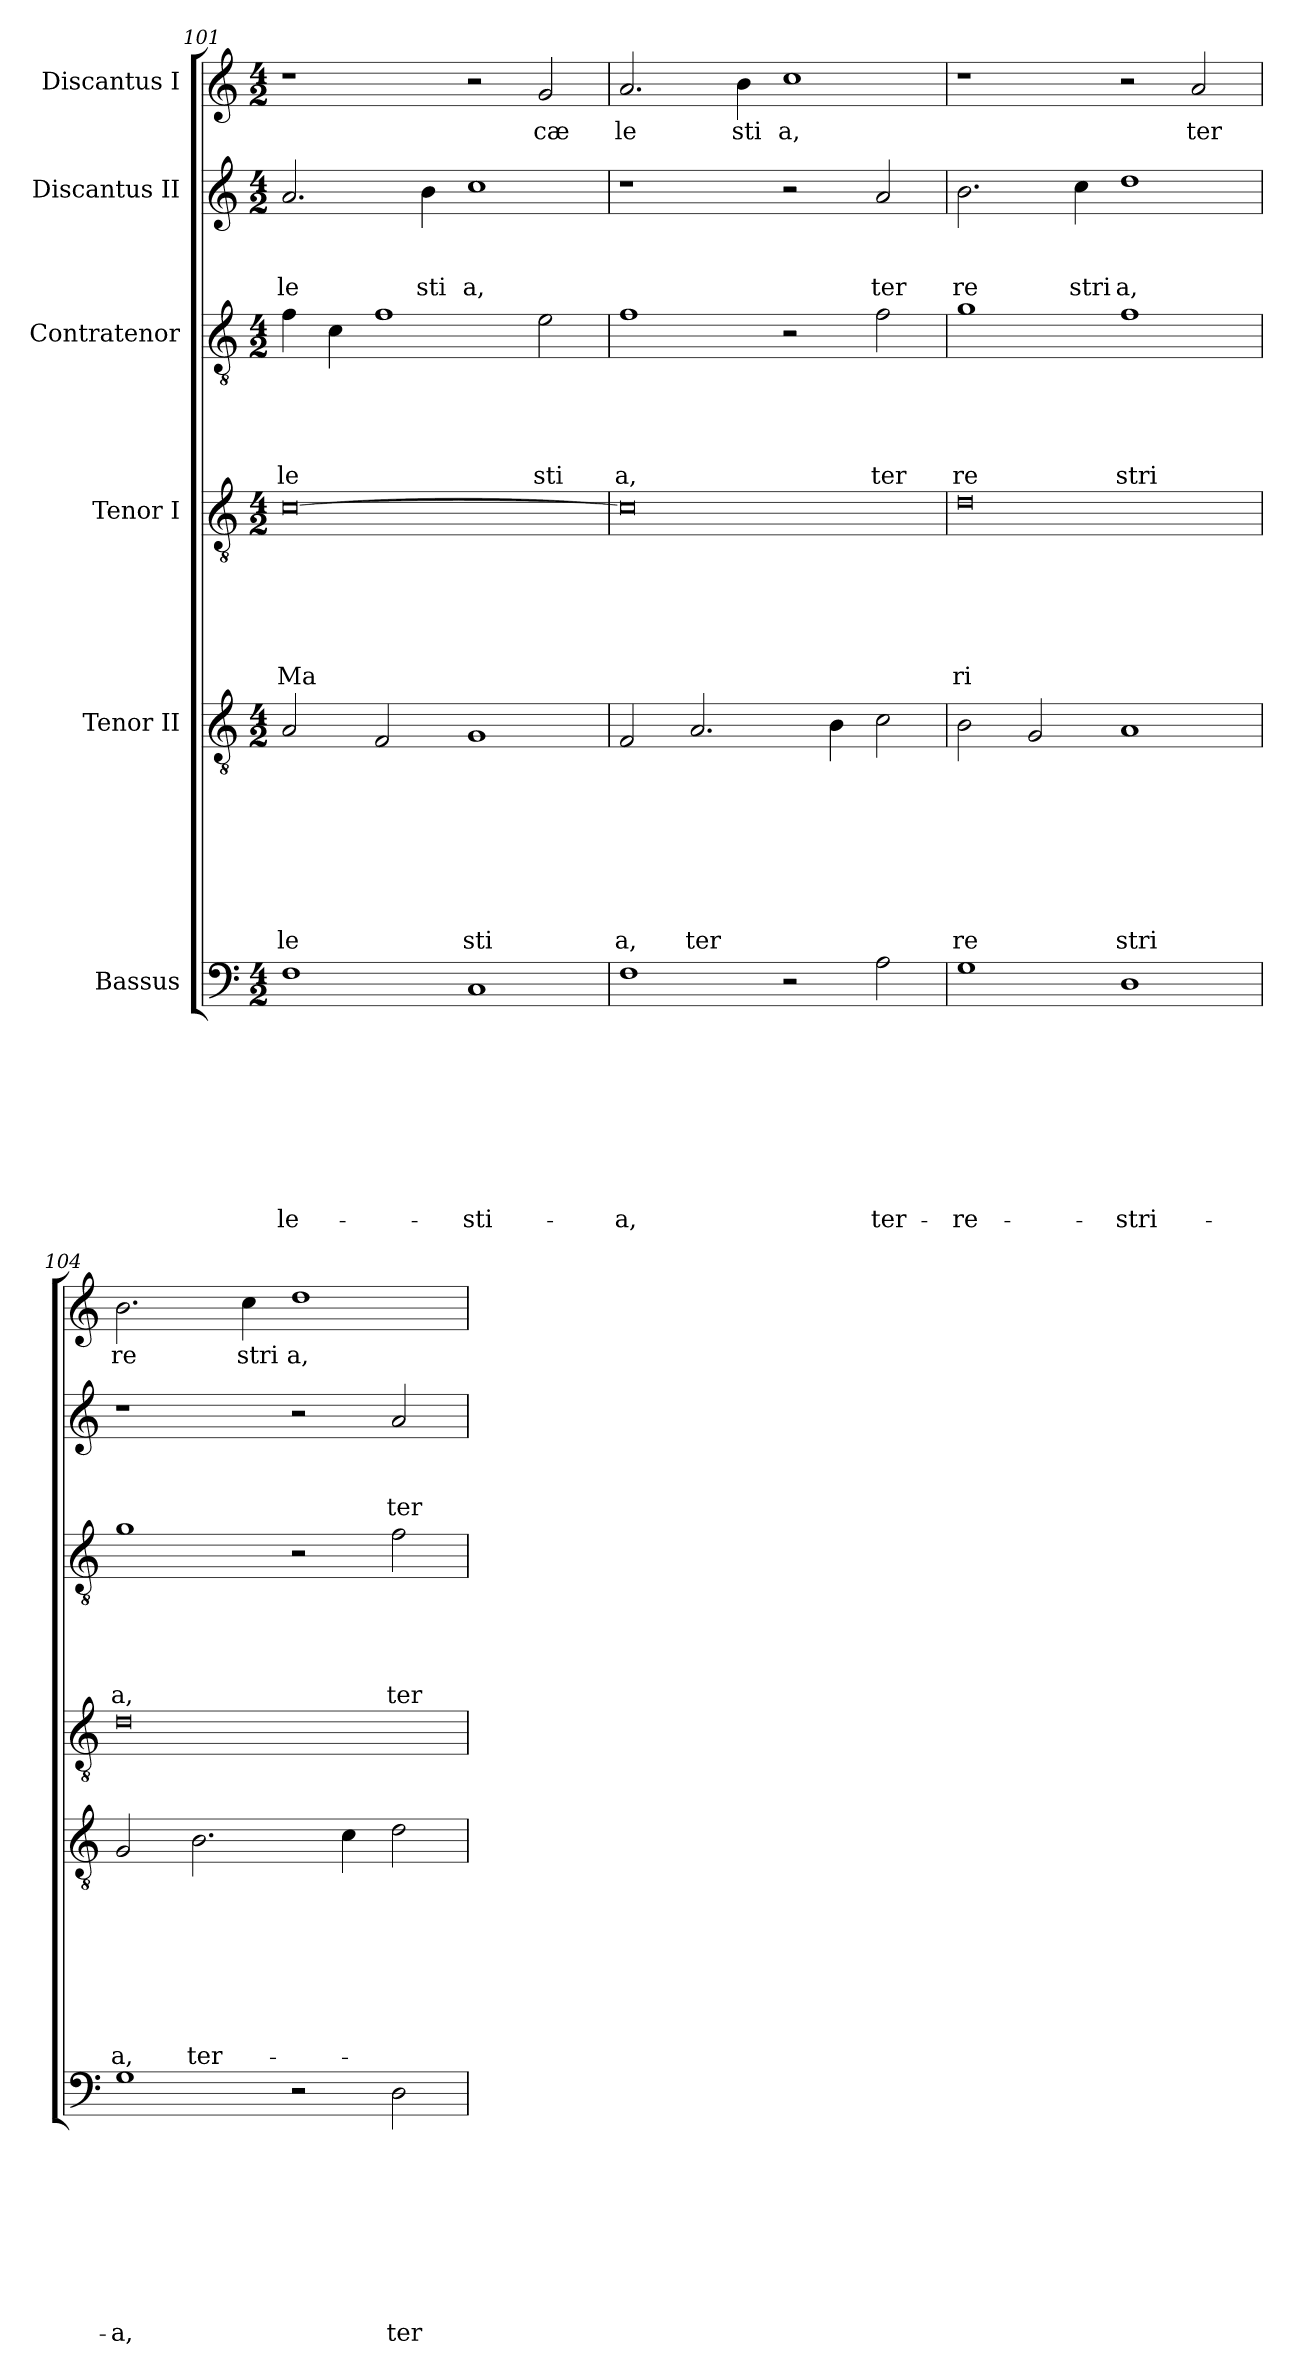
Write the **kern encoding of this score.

**kern	**text	**text	**text	**text	**text	**text	**text	**text	**text	**kern	**text	**text	**text	**text	**text	**text	**text	**text	**kern	**text	**text	**text	**text	**text	**text	**kern	**text	**text	**text	**text	**text	**kern	**text	**text	**text	**kern	**text
*part6	*part6	*part6	*part6	*part6	*part6	*part6	*part6	*part6	*part6	*part5	*part5	*part5	*part5	*part5	*part5	*part5	*part5	*part5	*part4	*part4	*part4	*part4	*part4	*part4	*part4	*part3	*part3	*part3	*part3	*part3	*part3	*part2	*part2	*part2	*part2	*part1	*part1
*staff6	*staff6	*staff6	*staff6	*staff6	*staff6	*staff6	*staff6	*staff6	*staff6	*staff5	*staff5	*staff5	*staff5	*staff5	*staff5	*staff5	*staff5	*staff5	*staff4	*staff4	*staff4	*staff4	*staff4	*staff4	*staff4	*staff3	*staff3	*staff3	*staff3	*staff3	*staff3	*staff2	*staff2	*staff2	*staff2	*staff1	*staff1
*I"Bassus	*	*	*	*	*	*	*	*	*	*I"Tenor II	*	*	*	*	*	*	*	*	*I"Tenor I	*	*	*	*	*	*	*I"Contratenor	*	*	*	*	*	*I"Discantus II	*	*	*	*I"Discantus I	*
*clefF4	*	*	*	*	*	*	*	*	*	*clefGv2	*	*	*	*	*	*	*	*	*clefGv2	*	*	*	*	*	*	*clefGv2	*	*	*	*	*	*clefG2	*	*	*	*clefG2	*
*k[]	*	*	*	*	*	*	*	*	*	*k[]	*	*	*	*	*	*	*	*	*k[]	*	*	*	*	*	*	*k[]	*	*	*	*	*	*k[]	*	*	*	*k[]	*
*C:	*	*	*	*	*	*	*	*	*	*C:	*	*	*	*	*	*	*	*	*C:	*	*	*	*	*	*	*C:	*	*	*	*	*	*C:	*	*	*	*C:	*
*M4/2	*	*	*	*	*	*	*	*	*	*M4/2	*	*	*	*	*	*	*	*	*M4/2	*	*	*	*	*	*	*M4/2	*	*	*	*	*	*M4/2	*	*	*	*M4/2	*
=101	=101	=101	=101	=101	=101	=101	=101	=101	=101	=101	=101	=101	=101	=101	=101	=101	=101	=101	=101	=101	=101	=101	=101	=101	=101	=101	=101	=101	=101	=101	=101	=101	=101	=101	=101	=101	=101
!	!	!	!	!	!	!	!	!	!LO:LY:b	!	!	!	!	!	!	!	!	!LO:LY:b	!	!	!	!	!	!	!LO:LY:b	!	!	!	!	!	!LO:LY:b	!	!	!	!LO:LY:b	!	!
1F	.	.	.	.	.	.	.	.	-le-	2A/	.	.	.	.	.	.	.	le	[>0c	.	.	.	.	.	Ma	4f\	.	.	.	.	le	2.a/	.	.	le	1r	.
.	.	.	.	.	.	.	.	.	.	.	.	.	.	.	.	.	.	.	.	.	.	.	.	.	.	4c\	.	.	.	.	.	.	.	.	.	.	.
.	.	.	.	.	.	.	.	.	.	2F/	.	.	.	.	.	.	.	.	.	.	.	.	.	.	.	1f	.	.	.	.	.	.	.	.	.	.	.
!	!	!	!	!	!	!	!	!	!	!	!	!	!	!	!	!	!	!	!	!	!	!	!	!	!	!	!	!	!	!	!	!	!	!	!LO:LY:b	!	!
.	.	.	.	.	.	.	.	.	.	.	.	.	.	.	.	.	.	.	.	.	.	.	.	.	.	.	.	.	.	.	.	4b\	.	.	sti	.	.
!	!	!	!	!	!	!	!	!	!LO:LY:b	!	!	!	!	!	!	!	!	!LO:LY:b	!	!	!	!	!	!	!	!	!	!	!	!	!	!	!	!	!LO:LY:b	!	!
1C	.	.	.	.	.	.	.	.	-sti-	1G	.	.	.	.	.	.	.	sti	.	.	.	.	.	.	.	.	.	.	.	.	.	1cc	.	.	a,	2r	.
!	!	!	!	!	!	!	!	!	!	!	!	!	!	!	!	!	!	!	!	!	!	!	!	!	!	!	!	!	!	!	!LO:LY:b	!	!	!	!	!	!LO:LY:b
.	.	.	.	.	.	.	.	.	.	.	.	.	.	.	.	.	.	.	.	.	.	.	.	.	.	2e\	.	.	.	.	sti	.	.	.	.	2g/	cæ
=102	=102	=102	=102	=102	=102	=102	=102	=102	=102	=102	=102	=102	=102	=102	=102	=102	=102	=102	=102	=102	=102	=102	=102	=102	=102	=102	=102	=102	=102	=102	=102	=102	=102	=102	=102	=102	=102
!	!	!	!	!	!	!	!	!	!LO:LY:b	!	!	!	!	!	!	!	!	!LO:LY:b	!	!	!	!	!	!	!	!	!	!	!	!	!LO:LY:b	!	!	!	!	!	!LO:LY:b
1F	.	.	.	.	.	.	.	.	-a,	2F/	.	.	.	.	.	.	.	a,	0c]	.	.	.	.	.	.	1f	.	.	.	.	a,	1r	.	.	.	2.a/	le
!	!	!	!	!	!	!	!	!	!	!	!	!	!	!	!	!	!	!LO:LY:b	!	!	!	!	!	!	!	!	!	!	!	!	!	!	!	!	!	!	!
.	.	.	.	.	.	.	.	.	.	2.A/	.	.	.	.	.	.	.	ter	.	.	.	.	.	.	.	.	.	.	.	.	.	.	.	.	.	.	.
!	!	!	!	!	!	!	!	!	!	!	!	!	!	!	!	!	!	!	!	!	!	!	!	!	!	!	!	!	!	!	!	!	!	!	!	!	!LO:LY:b
.	.	.	.	.	.	.	.	.	.	.	.	.	.	.	.	.	.	.	.	.	.	.	.	.	.	.	.	.	.	.	.	.	.	.	.	4b\	sti
!	!	!	!	!	!	!	!	!	!	!	!	!	!	!	!	!	!	!	!	!	!	!	!	!	!	!	!	!	!	!	!	!	!	!	!	!	!LO:LY:b
2r	.	.	.	.	.	.	.	.	.	.	.	.	.	.	.	.	.	.	.	.	.	.	.	.	.	2r	.	.	.	.	.	2r	.	.	.	1cc	a,
.	.	.	.	.	.	.	.	.	.	4B\	.	.	.	.	.	.	.	.	.	.	.	.	.	.	.	.	.	.	.	.	.	.	.	.	.	.	.
!	!	!	!	!	!	!	!	!	!LO:LY:b	!	!	!	!	!	!	!	!	!	!	!	!	!	!	!	!	!	!	!	!	!	!LO:LY:b	!	!	!	!LO:LY:b	!	!
2A\	.	.	.	.	.	.	.	.	ter-	2c\	.	.	.	.	.	.	.	.	.	.	.	.	.	.	.	2f\	.	.	.	.	ter	2a/	.	.	ter	.	.
=103	=103	=103	=103	=103	=103	=103	=103	=103	=103	=103	=103	=103	=103	=103	=103	=103	=103	=103	=103	=103	=103	=103	=103	=103	=103	=103	=103	=103	=103	=103	=103	=103	=103	=103	=103	=103	=103
!	!	!	!	!	!	!	!	!	!LO:LY:b	!	!	!	!	!	!	!	!	!LO:LY:b	!	!	!	!	!	!	!LO:LY:b	!	!	!	!	!	!LO:LY:b	!	!	!	!LO:LY:b	!	!
1G	.	.	.	.	.	.	.	.	-re-	2B\	.	.	.	.	.	.	.	re	0d	.	.	.	.	.	ri	1g	.	.	.	.	re	2.b\	.	.	re	1r	.
.	.	.	.	.	.	.	.	.	.	2G/	.	.	.	.	.	.	.	.	.	.	.	.	.	.	.	.	.	.	.	.	.	.	.	.	.	.	.
!	!	!	!	!	!	!	!	!	!	!	!	!	!	!	!	!	!	!	!	!	!	!	!	!	!	!	!	!	!	!	!	!	!	!	!LO:LY:b	!	!
.	.	.	.	.	.	.	.	.	.	.	.	.	.	.	.	.	.	.	.	.	.	.	.	.	.	.	.	.	.	.	.	4cc\	.	.	stri	.	.
!	!	!	!	!	!	!	!	!	!LO:LY:b	!	!	!	!	!	!	!	!	!LO:LY:b	!	!	!	!	!	!	!	!	!	!	!	!	!LO:LY:b	!	!	!	!LO:LY:b	!	!
1D	.	.	.	.	.	.	.	.	-stri-	1A	.	.	.	.	.	.	.	stri	.	.	.	.	.	.	.	1f	.	.	.	.	stri	1dd	.	.	a,	2r	.
!	!	!	!	!	!	!	!	!	!	!	!	!	!	!	!	!	!	!	!	!	!	!	!	!	!	!	!	!	!	!	!	!	!	!	!	!	!LO:LY:b
.	.	.	.	.	.	.	.	.	.	.	.	.	.	.	.	.	.	.	.	.	.	.	.	.	.	.	.	.	.	.	.	.	.	.	.	2a/	ter
!!LO:PB:g=z
=104	=104	=104	=104	=104	=104	=104	=104	=104	=104	=104	=104	=104	=104	=104	=104	=104	=104	=104	=104	=104	=104	=104	=104	=104	=104	=104	=104	=104	=104	=104	=104	=104	=104	=104	=104	=104	=104
!	!	!	!	!	!	!	!	!	!LO:LY:b	!	!	!	!	!	!	!	!	!LO:LY:b	!	!	!	!	!	!	!	!	!	!	!	!	!LO:LY:b	!	!	!	!	!	!LO:LY:b
1G	.	.	.	.	.	.	.	.	-a,	2G/	.	.	.	.	.	.	.	a,	0d	.	.	.	.	.	.	1g	.	.	.	.	a,	1r	.	.	.	2.b\	re
!	!	!	!	!	!	!	!	!	!	!	!	!	!	!	!	!	!	!LO:LY:b	!	!	!	!	!	!	!	!	!	!	!	!	!	!	!	!	!	!	!
.	.	.	.	.	.	.	.	.	.	2.B\	.	.	.	.	.	.	.	ter-	.	.	.	.	.	.	.	.	.	.	.	.	.	.	.	.	.	.	.
!	!	!	!	!	!	!	!	!	!	!	!	!	!	!	!	!	!	!	!	!	!	!	!	!	!	!	!	!	!	!	!	!	!	!	!	!	!LO:LY:b
.	.	.	.	.	.	.	.	.	.	.	.	.	.	.	.	.	.	.	.	.	.	.	.	.	.	.	.	.	.	.	.	.	.	.	.	4cc\	stri
!	!	!	!	!	!	!	!	!	!	!	!	!	!	!	!	!	!	!	!	!	!	!	!	!	!	!	!	!	!	!	!	!	!	!	!	!	!LO:LY:b
2r	.	.	.	.	.	.	.	.	.	.	.	.	.	.	.	.	.	.	.	.	.	.	.	.	.	2r	.	.	.	.	.	2r	.	.	.	1dd	a,
.	.	.	.	.	.	.	.	.	.	4c\	.	.	.	.	.	.	.	.	.	.	.	.	.	.	.	.	.	.	.	.	.	.	.	.	.	.	.
!	!	!	!	!	!	!	!	!	!LO:LY:b	!	!	!	!	!	!	!	!	!	!	!	!	!	!	!	!	!	!	!	!	!	!LO:LY:b	!	!	!	!LO:LY:b	!	!
2D\	.	.	.	.	.	.	.	.	ter	2d\	.	.	.	.	.	.	.	.	.	.	.	.	.	.	.	2f\	.	.	.	.	ter	2a/	.	.	ter	.	.
=	=	=	=	=	=	=	=	=	=	=	=	=	=	=	=	=	=	=	=	=	=	=	=	=	=	=	=	=	=	=	=	=	=	=	=	=	=
*-	*-	*-	*-	*-	*-	*-	*-	*-	*-	*-	*-	*-	*-	*-	*-	*-	*-	*-	*-	*-	*-	*-	*-	*-	*-	*-	*-	*-	*-	*-	*-	*-	*-	*-	*-	*-	*-
